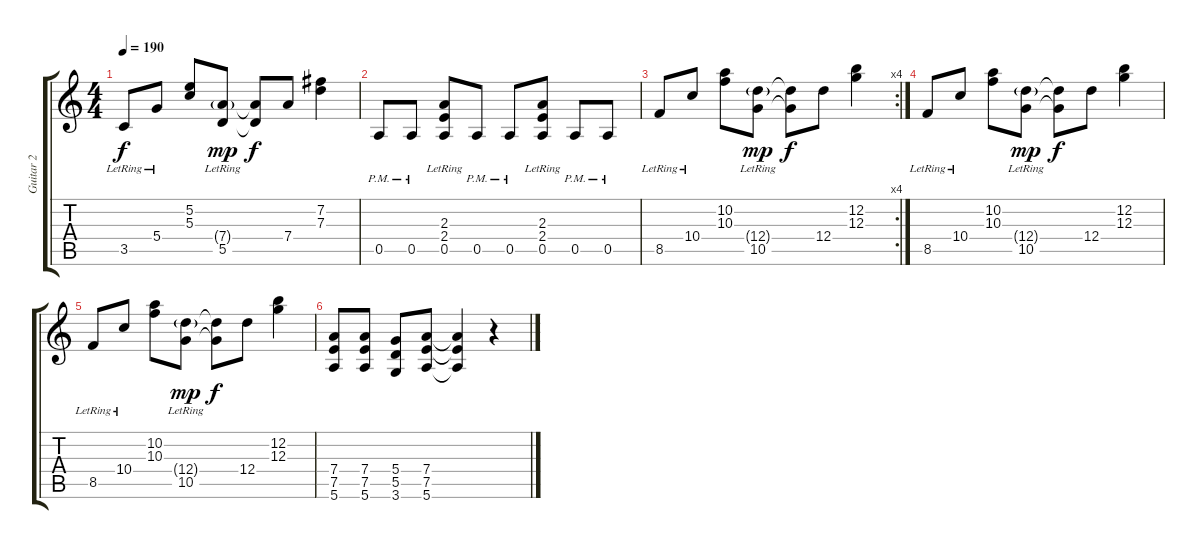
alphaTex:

\track ("Guitar 2" "Guitar 2") {instrument overdrivenguitar}
\staff {score tabs}
\tuning (E4 B3 G3 D3 A2 E2) {hide}
\ts (4 4)
\tempo 190
\clef g2
\ks c
3.5{lr}.8{dy f} 5.4{lr}.8 (5.2 5.3).8 (7.4{g lr} 5.5{lr}).8{dy mp} (7.4{t} 5.5{t}).8{dy f} 7.4.8 (7.2 7.3).4 |
0.5{pm}.8 0.5{pm}.8 (2.3{lr} 2.4{lr} 0.5).8 0.5{pm}.8 0.5{pm}.8 (2.3{lr} 2.4{lr} 0.5).8 0.5{pm}.8 0.5{pm}.8 |
\rc 4
8.5{lr}.8 10.4{lr}.8 (10.2 10.3).8 (12.4{g lr} 10.5{lr}).8{dy mp} (12.4{t} 10.5{t}).8{dy f} 12.4.8 (12.2 12.3).4 |
8.5{lr}.8 10.4{lr}.8 (10.2 10.3).8 (12.4{g lr} 10.5{lr}).8{dy mp} (12.4{t} 10.5{t}).8{dy f} 12.4.8 (12.2 12.3).4 |
8.5{lr}.8 10.4{lr}.8 (10.2 10.3).8 (12.4{g lr} 10.5{lr}).8{dy mp} (12.4{t} 10.5{t}).8{dy f} 12.4.8 (12.2 12.3).4 |
(7.4 7.5 5.6).8 (7.4 7.5 5.6).8 (5.4 5.5 3.6).8 (7.4 7.5 5.6).8 (7.4{t} 7.5{t} 5.6{t}).4 r.4
